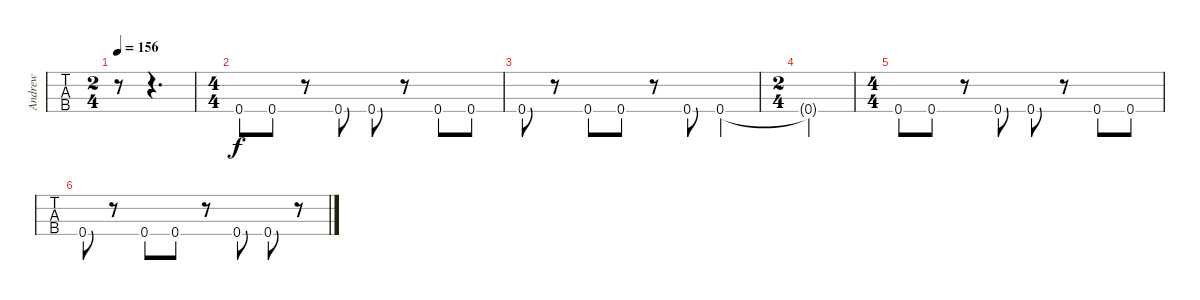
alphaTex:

\track ("Andrew" "Andrew") {instrument electricbassfinger}
\staff {tabs}
\tuning (Gb2 Db2 Ab1 Db1) {hide}
\ts (2 4)
\tempo 156
\clef f4
\ks c
r.8{dy f} r.4{d} |
\ts (4 4)
0.4.8 0.4.8 r.8 0.4.8 0.4.8 r.8 0.4.8 0.4.8 |
0.4.8 r.8 0.4.8 0.4.8 r.8 0.4.8 0.4.4 |
\ts (2 4)
0.4{t}.2 |
\ts (4 4)
0.4.8 0.4.8 r.8 0.4.8 0.4.8 r.8 0.4.8 0.4.8 |
0.4.8 r.8 0.4.8 0.4.8 r.8 0.4.8 0.4.8 r.8
